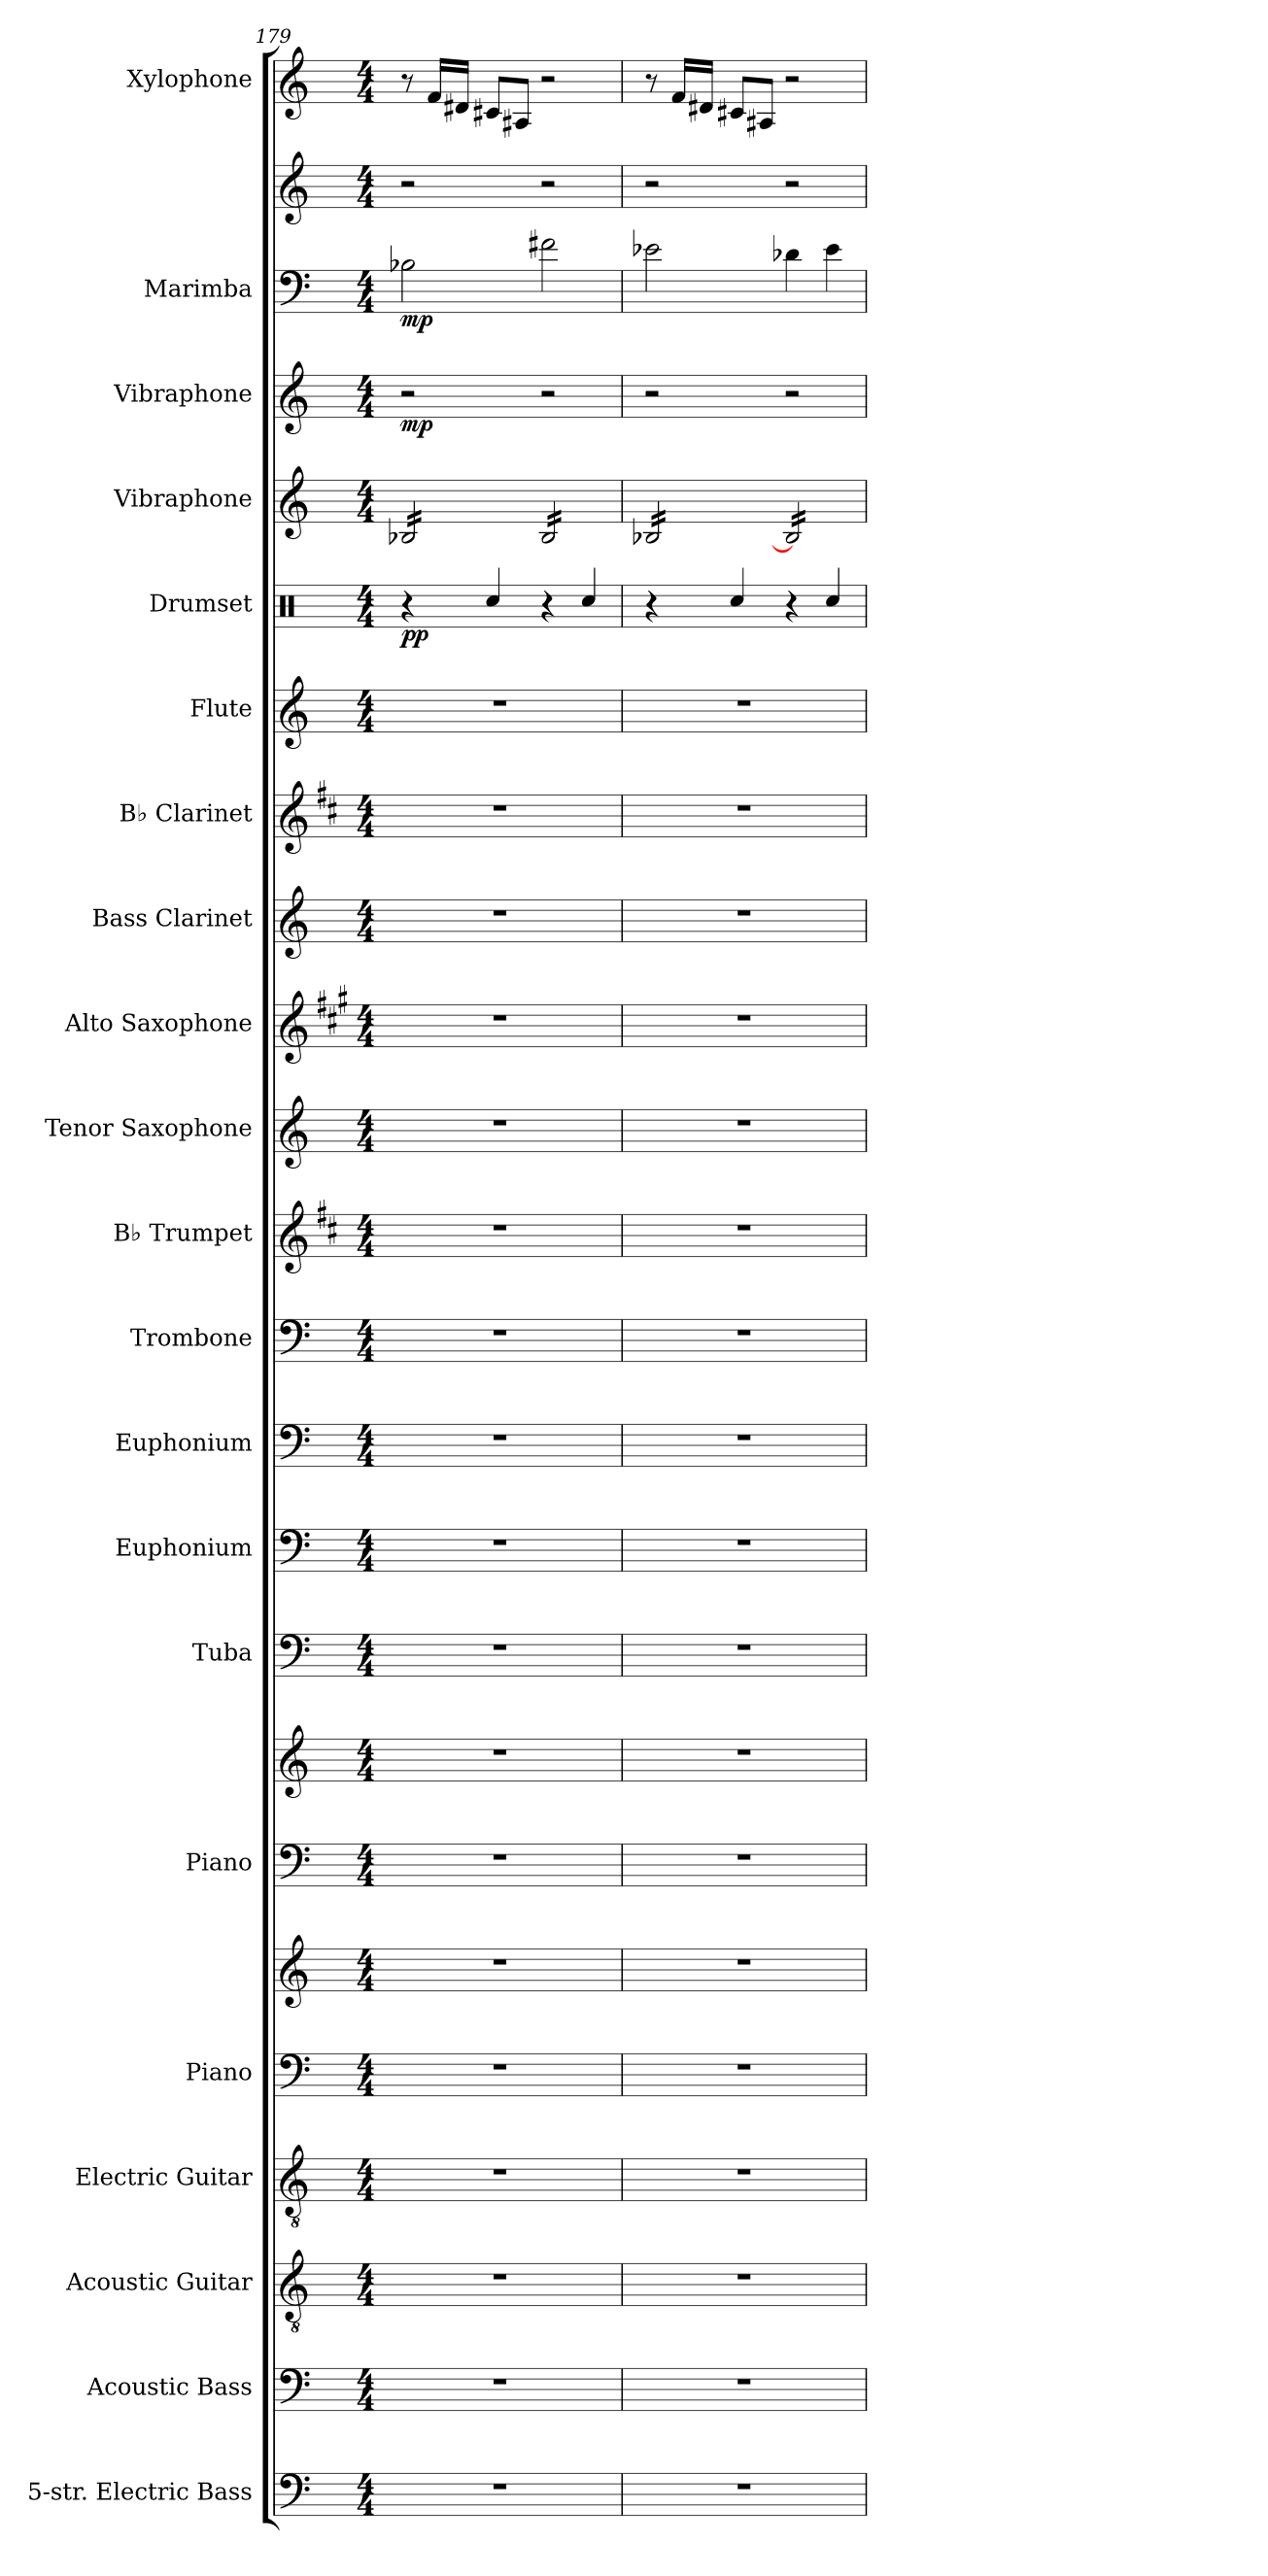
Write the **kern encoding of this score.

**kern	**kern	**kern	**kern	**kern	**kern	**kern	**kern	**kern	**kern	**kern	**kern	**kern	**kern	**kern	**kern	**kern	**kern	**kern	**dynam	**kern	**kern	**dynam	**kern	**kern	**dynam	**kern	**dynam
*part21	*part20	*part19	*part18	*part17	*part17	*part16	*part16	*part15	*part14	*part13	*part12	*part11	*part10	*part9	*part8	*part7	*part6	*part5	*part5	*part4	*part3	*part3	*part2	*part2	*part2	*part1	*part1
*staff24	*staff23	*staff22	*staff21	*staff20	*staff19	*staff18	*staff17	*staff16	*staff15	*staff14	*staff13	*staff12	*staff11	*staff10	*staff9	*staff8	*staff7	*staff6	*staff6	*staff5	*staff4	*staff4	*staff3	*staff2	*staff2/3	*staff1	*staff1
*I"5-str. Electric Bass	*I"Acoustic Bass	*I"Acoustic Guitar	*I"Electric Guitar	*I"Piano	*	*I"Piano	*	*I"Tuba	*I"Euphonium	*I"Euphonium	*I"Trombone	*I"B♭ Trumpet	*I"Tenor Saxophone	*I"Alto Saxophone	*I"Bass Clarinet	*I"B♭ Clarinet	*I"Flute	*I"Drumset	*	*I"Vibraphone	*I"Vibraphone	*	*I"Marimba	*	*	*I"Xylophone	*
*I'El. B.	*I'Bass	*I'Guit.	*I'El. Guit.	*I'Pno.	*	*I'Pno.	*	*I'Tba.	*I'Euph.	*I'Euph.	*I'Tbn.	*I'B♭ Tpt.	*I'T. Sax.	*I'A. Sax.	*I'B. Cl.	*I'B♭ Cl.	*I'Fl.	*I'Drs.	*	*I'Vib.	*I'Vib.	*	*I'Mrm.	*	*	*I'Xyl.	*
*clefF4	*clefF4	*clefGv2	*clefGv2	*clefF4	*clefG2	*clefF4	*clefG2	*clefF4	*clefF4	*clefF4	*clefF4	*clefG2	*clefG2	*clefG2	*clefG2	*clefG2	*clefG2	*clefX	*	*clefG2	*clefG2	*	*clefF4	*clefG2	*	*clefG2	*
*ITrd7c12	*ITrd7c12	*	*	*	*	*	*	*	*	*	*	*ITrd1c2	*ITrd8c14	*ITrd5c9	*ITrd8c14	*ITrd1c2	*	*	*	*	*	*	*	*	*	*ITrd-7c-12	*
*k[]	*k[]	*k[]	*k[]	*k[]	*k[]	*k[]	*k[]	*k[]	*k[]	*k[]	*k[]	*k[]	*k[]	*k[]	*k[]	*k[]	*k[]	*k[]	*	*k[]	*k[]	*	*k[]	*k[]	*	*k[]	*
*M4/4	*M4/4	*M4/4	*M4/4	*M4/4	*M4/4	*M4/4	*M4/4	*M4/4	*M4/4	*M4/4	*M4/4	*M4/4	*M4/4	*M4/4	*M4/4	*M4/4	*M4/4	*M4/4	*	*M4/4	*M4/4	*	*M4/4	*M4/4	*	*M4/4	*
=179	=179	=179	=179	=179	=179	=179	=179	=179	=179	=179	=179	=179	=179	=179	=179	=179	=179	=179	=179	=179	=179	=179	=179	=179	=179	=179	=179
!	!	!	!	!	!	!	!	!	!	!	!	!	!	!	!	!	!	!	!LO:DY:b	!	!	!LO:DY:b	!	!	!LO:DY:b=2	!	!LO:DY:b
!	!	!	!	!	!	!	!	!	!	!	!	!	!	!	!	!	!	!	!	!	!	!	!	!	!	!	!LO:DY:n=1:b
!	!	!	!	!	!	!	!	!	!	!	!	!	!	!	!	!	!	!	!	!	!	!	!	!	!	!	!LO:DY:n=2:b
*	*	*	*	*	*	*	*	*	*	*	*	*	*	*	*	*	*	*	*	*tremolo	*	*	*	*	*	*	*
1r	1r	1r	1r	1r	1r	1r	1r	1r	1r	1r	1r	1r	1r	1r	1r	1r	1r	4r	pp	16B-/LL	2r	mp	2B-X\	2r	mp	8r	mp mp mp
.	.	.	.	.	.	.	.	.	.	.	.	.	.	.	.	.	.	.	.	16B-/	.	.	.	.	.	.	.
.	.	.	.	.	.	.	.	.	.	.	.	.	.	.	.	.	.	.	.	16B-/	.	.	.	.	.	16ff/LL	.
.	.	.	.	.	.	.	.	.	.	.	.	.	.	.	.	.	.	.	.	16B-/	.	.	.	.	.	16dd#X/JJ	.
.	.	.	.	.	.	.	.	.	.	.	.	.	.	.	.	.	.	4Rcc/	.	16B-/	.	.	.	.	.	8cc#X/L	.
.	.	.	.	.	.	.	.	.	.	.	.	.	.	.	.	.	.	.	.	16B-/	.	.	.	.	.	.	.
.	.	.	.	.	.	.	.	.	.	.	.	.	.	.	.	.	.	.	.	16B-/	.	.	.	.	.	8a#X/J	.
.	.	.	.	.	.	.	.	.	.	.	.	.	.	.	.	.	.	.	.	16B-/JJ	.	.	.	.	.	.	.
.	.	.	.	.	.	.	.	.	.	.	.	.	.	.	.	.	.	4r	.	16B-/LL	2r	.	2f#X\	2r	.	2r	.
.	.	.	.	.	.	.	.	.	.	.	.	.	.	.	.	.	.	.	.	16B-/	.	.	.	.	.	.	.
.	.	.	.	.	.	.	.	.	.	.	.	.	.	.	.	.	.	.	.	16B-/	.	.	.	.	.	.	.
.	.	.	.	.	.	.	.	.	.	.	.	.	.	.	.	.	.	.	.	16B-/	.	.	.	.	.	.	.
.	.	.	.	.	.	.	.	.	.	.	.	.	.	.	.	.	.	4Rcc/	.	16B-/	.	.	.	.	.	.	.
.	.	.	.	.	.	.	.	.	.	.	.	.	.	.	.	.	.	.	.	16B-/	.	.	.	.	.	.	.
.	.	.	.	.	.	.	.	.	.	.	.	.	.	.	.	.	.	.	.	16B-/	.	.	.	.	.	.	.
.	.	.	.	.	.	.	.	.	.	.	.	.	.	.	.	.	.	.	.	16B-/JJ	.	.	.	.	.	.	.
!!LO:PB:g=z
=180	=180	=180	=180	=180	=180	=180	=180	=180	=180	=180	=180	=180	=180	=180	=180	=180	=180	=180	=180	=180	=180	=180	=180	=180	=180	=180	=180
1r	1r	1r	1r	1r	1r	1r	1r	1r	1r	1r	1r	1r	1r	1r	1r	1r	1r	4r	.	16B-/LL	2r	.	2e-X\	2r	.	8r	.
.	.	.	.	.	.	.	.	.	.	.	.	.	.	.	.	.	.	.	.	16B-/	.	.	.	.	.	.	.
.	.	.	.	.	.	.	.	.	.	.	.	.	.	.	.	.	.	.	.	16B-/	.	.	.	.	.	16ff/LL	.
.	.	.	.	.	.	.	.	.	.	.	.	.	.	.	.	.	.	.	.	16B-/	.	.	.	.	.	16dd#X/JJ	.
.	.	.	.	.	.	.	.	.	.	.	.	.	.	.	.	.	.	4Rcc/	.	16B-/	.	.	.	.	.	8cc#X/L	.
.	.	.	.	.	.	.	.	.	.	.	.	.	.	.	.	.	.	.	.	16B-/	.	.	.	.	.	.	.
.	.	.	.	.	.	.	.	.	.	.	.	.	.	.	.	.	.	.	.	16B-/	.	.	.	.	.	8a#X/J	.
.	.	.	.	.	.	.	.	.	.	.	.	.	.	.	.	.	.	.	.	16B-/JJ	.	.	.	.	.	.	.
.	.	.	.	.	.	.	.	.	.	.	.	.	.	.	.	.	.	4r	.	16B-/]LL	2r	.	4d-X\	2r	.	2r	.
.	.	.	.	.	.	.	.	.	.	.	.	.	.	.	.	.	.	.	.	16B-/	.	.	.	.	.	.	.
.	.	.	.	.	.	.	.	.	.	.	.	.	.	.	.	.	.	.	.	16B-/	.	.	.	.	.	.	.
.	.	.	.	.	.	.	.	.	.	.	.	.	.	.	.	.	.	.	.	16B-/	.	.	.	.	.	.	.
.	.	.	.	.	.	.	.	.	.	.	.	.	.	.	.	.	.	4Rcc/	.	16B-/	.	.	4e-\	.	.	.	.
.	.	.	.	.	.	.	.	.	.	.	.	.	.	.	.	.	.	.	.	16B-/	.	.	.	.	.	.	.
.	.	.	.	.	.	.	.	.	.	.	.	.	.	.	.	.	.	.	.	16B-/	.	.	.	.	.	.	.
.	.	.	.	.	.	.	.	.	.	.	.	.	.	.	.	.	.	.	.	16B-/JJ	.	.	.	.	.	.	.
*	*	*	*	*	*	*	*	*	*	*	*	*	*	*	*	*	*	*	*	*Xtremolo	*	*	*	*	*	*	*
=	=	=	=	=	=	=	=	=	=	=	=	=	=	=	=	=	=	=	=	=	=	=	=	=	=	=	=
*-	*-	*-	*-	*-	*-	*-	*-	*-	*-	*-	*-	*-	*-	*-	*-	*-	*-	*-	*-	*-	*-	*-	*-	*-	*-	*-	*-
